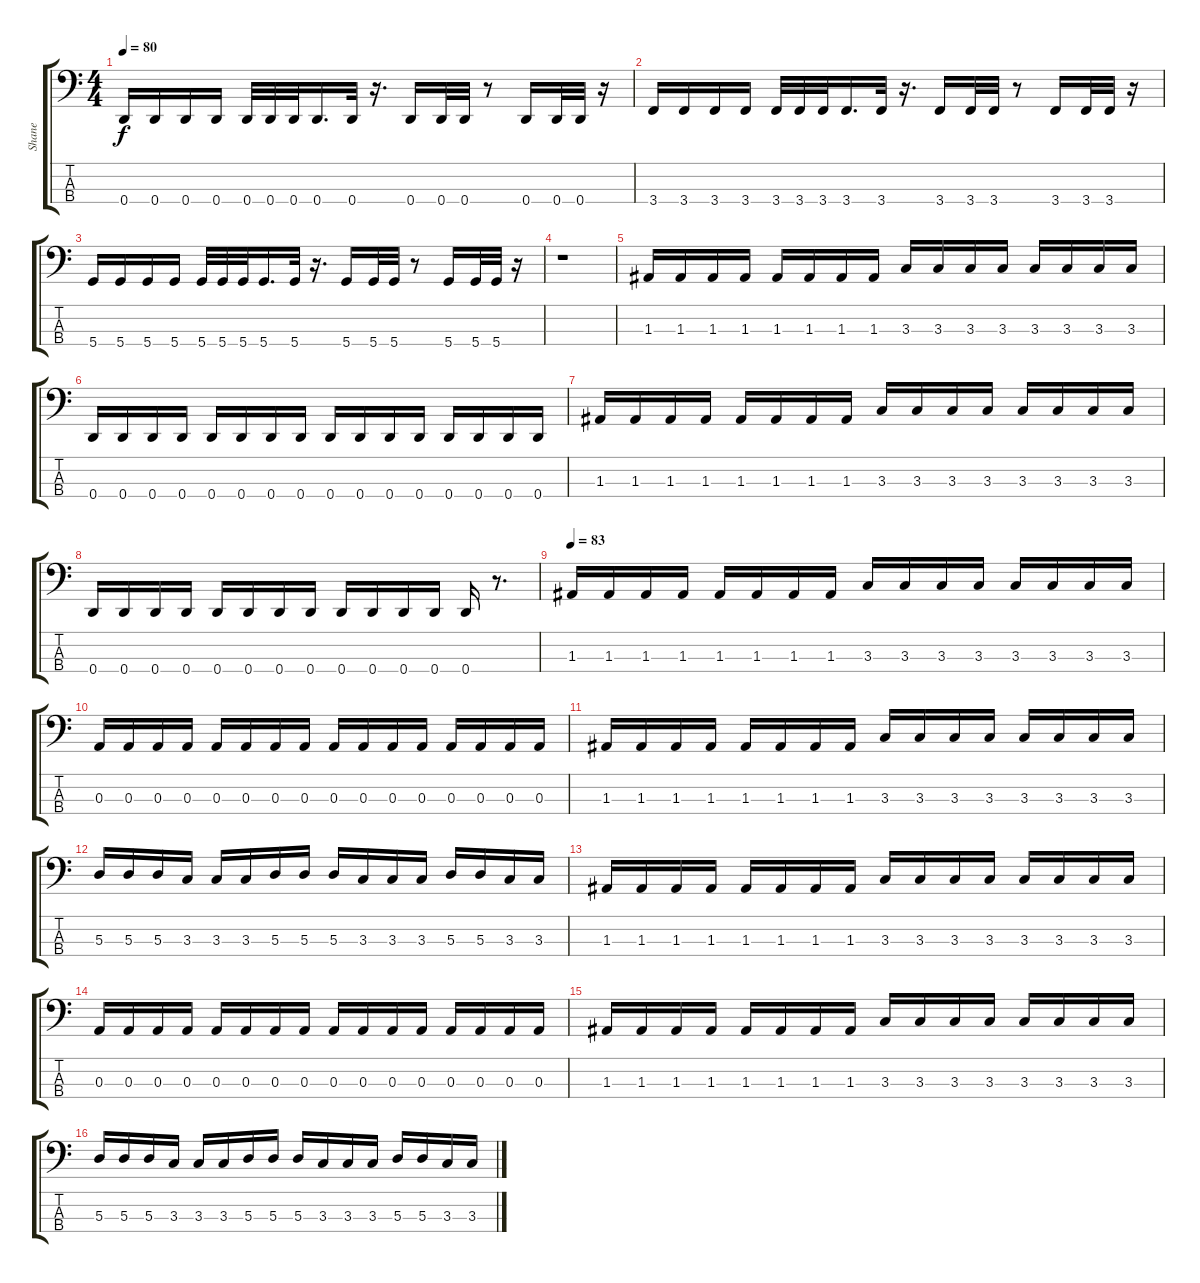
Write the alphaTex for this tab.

\track ("Shane" "Shane") {instrument electricbassfinger bank 211}
\staff {score tabs}
\tuning (G2 D2 A1 D1) {hide}
\ts (4 4)
\tempo 80
\clef f4
\ks c
0.4.16{dy f} 0.4.16 0.4.16 0.4.16 0.4.32 0.4.32 0.4.32 0.4.16{d} 0.4.32 r.16{d} 0.4.16 0.4.32 0.4.32 r.8 0.4.16 0.4.32 0.4.32 r.16 |
3.4.16 3.4.16 3.4.16 3.4.16 3.4.32 3.4.32 3.4.32 3.4.16{d} 3.4.32 r.16{d} 3.4.16 3.4.32 3.4.32 r.8 3.4.16 3.4.32 3.4.32 r.16 |
5.4.16 5.4.16 5.4.16 5.4.16 5.4.32 5.4.32 5.4.32 5.4.16{d} 5.4.32 r.16{d} 5.4.16 5.4.32 5.4.32 r.8 5.4.16 5.4.32 5.4.32 r.16 |
r.1 |
1.3.16 1.3.16 1.3.16 1.3.16 1.3.16 1.3.16 1.3.16 1.3.16 3.3.16 3.3.16 3.3.16 3.3.16 3.3.16 3.3.16 3.3.16 3.3.16 |
0.4.16 0.4.16 0.4.16 0.4.16 0.4.16 0.4.16 0.4.16 0.4.16 0.4.16 0.4.16 0.4.16 0.4.16 0.4.16 0.4.16 0.4.16 0.4.16 |
1.3.16 1.3.16 1.3.16 1.3.16 1.3.16 1.3.16 1.3.16 1.3.16 3.3.16 3.3.16 3.3.16 3.3.16 3.3.16 3.3.16 3.3.16 3.3.16 |
0.4.16 0.4.16 0.4.16 0.4.16 0.4.16 0.4.16 0.4.16 0.4.16 0.4.16 0.4.16 0.4.16 0.4.16 0.4.16 r.8{d} |
\tempo 83
1.3.16 1.3.16 1.3.16 1.3.16 1.3.16 1.3.16 1.3.16 1.3.16 3.3.16 3.3.16 3.3.16 3.3.16 3.3.16 3.3.16 3.3.16 3.3.16 |
0.3.16 0.3.16 0.3.16 0.3.16 0.3.16 0.3.16 0.3.16 0.3.16 0.3.16 0.3.16 0.3.16 0.3.16 0.3.16 0.3.16 0.3.16 0.3.16 |
1.3.16 1.3.16 1.3.16 1.3.16 1.3.16 1.3.16 1.3.16 1.3.16 3.3.16 3.3.16 3.3.16 3.3.16 3.3.16 3.3.16 3.3.16 3.3.16 |
5.3.16 5.3.16 5.3.16 3.3.16 3.3.16 3.3.16 5.3.16 5.3.16 5.3.16 3.3.16 3.3.16 3.3.16 5.3.16 5.3.16 3.3.16 3.3.16 |
1.3.16 1.3.16 1.3.16 1.3.16 1.3.16 1.3.16 1.3.16 1.3.16 3.3.16 3.3.16 3.3.16 3.3.16 3.3.16 3.3.16 3.3.16 3.3.16 |
0.3.16 0.3.16 0.3.16 0.3.16 0.3.16 0.3.16 0.3.16 0.3.16 0.3.16 0.3.16 0.3.16 0.3.16 0.3.16 0.3.16 0.3.16 0.3.16 |
1.3.16 1.3.16 1.3.16 1.3.16 1.3.16 1.3.16 1.3.16 1.3.16 3.3.16 3.3.16 3.3.16 3.3.16 3.3.16 3.3.16 3.3.16 3.3.16 |
5.3.16 5.3.16 5.3.16 3.3.16 3.3.16 3.3.16 5.3.16 5.3.16 5.3.16 3.3.16 3.3.16 3.3.16 5.3.16 5.3.16 3.3.16 3.3.16
